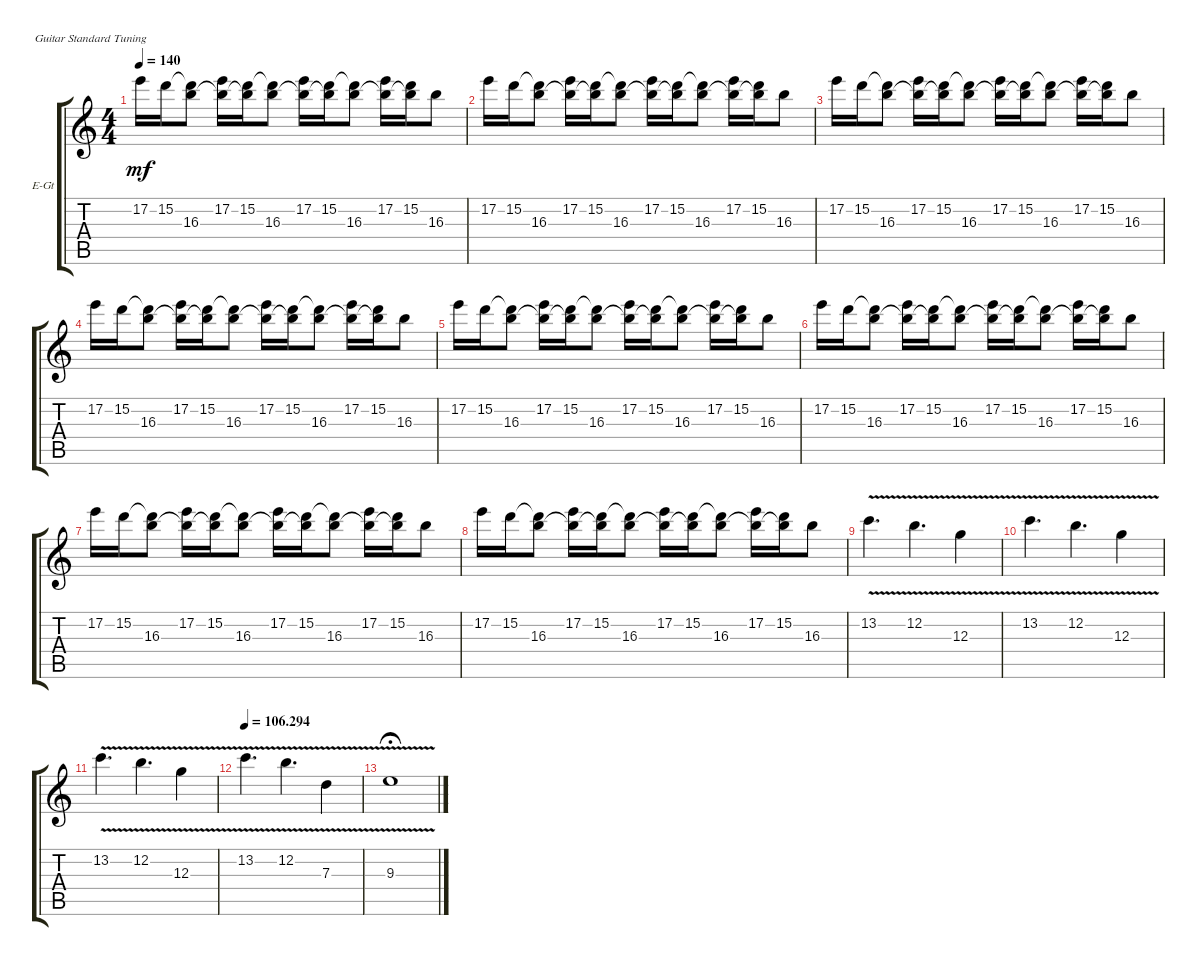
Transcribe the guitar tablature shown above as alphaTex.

\defaultSystemsLayout 4
\bracketExtendMode groupsimilarinstruments
\firstSystemTrackNameOrientation horizontal
\otherSystemsTrackNameOrientation horizontal
\track ("Electric Guitar" "E-Gt") {instrument distortionguitar}
\staff {score tabs}
\tuning (E4 B3 G3 D3 A2 E2)
\ts (4 4)
\tempo 140
\clef g2
\ks c
17.2.16{dy mf} 15.2.16 (16.3 15.2{t}).8 (17.2 16.3{t}).16 (15.2 16.3{t}).16 (16.3 15.2{t}).8 (17.2 16.3{t}).16 (15.2 16.3{t}).16 (16.3 15.2{t}).8 (17.2 16.3{t}).16 (15.2 16.3{t}).16 16.3.8 |
17.2.16 15.2.16 (16.3 15.2{t}).8 (17.2 16.3{t}).16 (15.2 16.3{t}).16 (16.3 15.2{t}).8 (17.2 16.3{t}).16 (15.2 16.3{t}).16 (16.3 15.2{t}).8 (17.2 16.3{t}).16 (15.2 16.3{t}).16 16.3.8 |
17.2.16 15.2.16 (16.3 15.2{t}).8 (17.2 16.3{t}).16 (15.2 16.3{t}).16 (16.3 15.2{t}).8 (17.2 16.3{t}).16 (15.2 16.3{t}).16 (16.3 15.2{t}).8 (17.2 16.3{t}).16 (15.2 16.3{t}).16 16.3.8 |
17.2.16 15.2.16 (16.3 15.2{t}).8 (17.2 16.3{t}).16 (15.2 16.3{t}).16 (16.3 15.2{t}).8 (17.2 16.3{t}).16 (15.2 16.3{t}).16 (16.3 15.2{t}).8 (17.2 16.3{t}).16 (15.2 16.3{t}).16 16.3.8 |
17.2.16 15.2.16 (16.3 15.2{t}).8 (17.2 16.3{t}).16 (15.2 16.3{t}).16 (16.3 15.2{t}).8 (17.2 16.3{t}).16 (15.2 16.3{t}).16 (16.3 15.2{t}).8 (17.2 16.3{t}).16 (15.2 16.3{t}).16 16.3.8 |
17.2.16 15.2.16 (16.3 15.2{t}).8 (17.2 16.3{t}).16 (15.2 16.3{t}).16 (16.3 15.2{t}).8 (17.2 16.3{t}).16 (15.2 16.3{t}).16 (16.3 15.2{t}).8 (17.2 16.3{t}).16 (15.2 16.3{t}).16 16.3.8 |
17.2.16 15.2.16 (16.3 15.2{t}).8 (17.2 16.3{t}).16 (15.2 16.3{t}).16 (16.3 15.2{t}).8 (17.2 16.3{t}).16 (15.2 16.3{t}).16 (16.3 15.2{t}).8 (17.2 16.3{t}).16 (15.2 16.3{t}).16 16.3.8 |
17.2.16 15.2.16 (16.3 15.2{t}).8 (17.2 16.3{t}).16 (15.2 16.3{t}).16 (16.3 15.2{t}).8 (17.2 16.3{t}).16 (15.2 16.3{t}).16 (16.3 15.2{t}).8 (17.2 16.3{t}).16 (15.2 16.3{t}).16 16.3.8 |
13.2{v}.4{d} 12.2{v}.4{d} 12.3{v}.4 |
13.2{v}.4{d} 12.2{v}.4{d} 12.3{v}.4 |
13.2{v}.4{d} 12.2{v}.4{d} 12.3{v}.4 |
\tempo
106.294 13.2{v}.4{d} 12.2{v}.4{d} 7.3{v}.4 |
9.3{v}.1{fermata (medium 1)}
